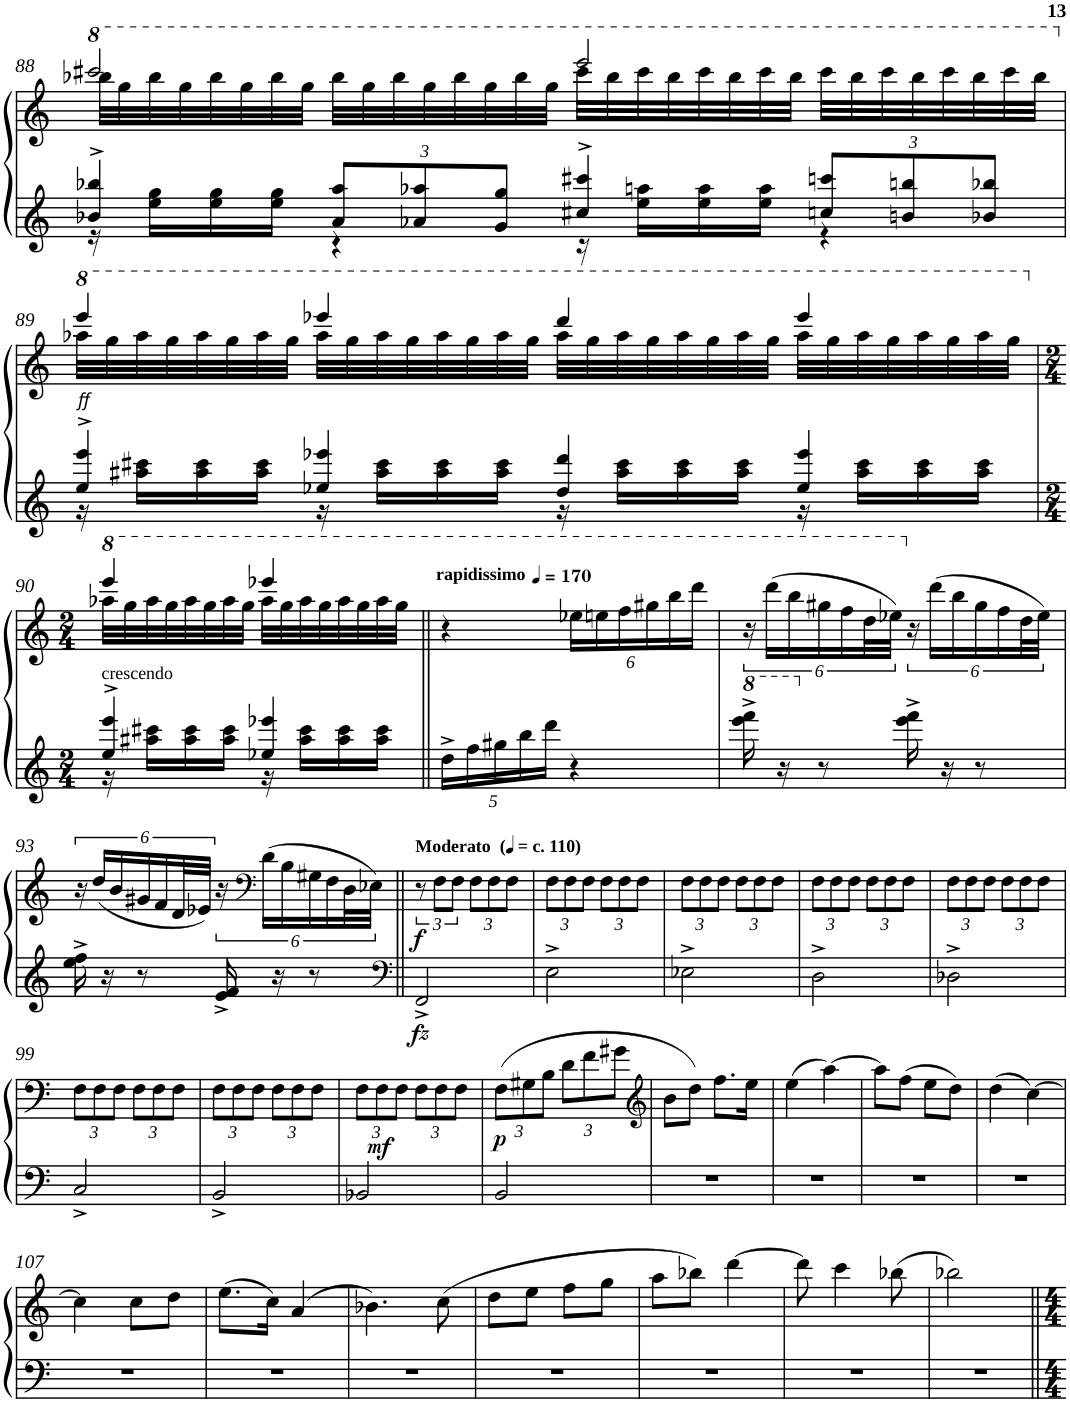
**kern	**kern	**dynam
*part1	*part1	*part1
*staff2	*staff1	*staff1/2
*I"Piano	*	*
*I'Pno	*	*
!!LO:PB:g=z
*clefG2	*clefG2	*
*k[]	*k[]	*
*M4/4	*M4/4	*
=88	=88	=88
*^	*	*
*	*	*8va	*
*	*	*^	*
4b-X/^> 4bb-X/^>	16r	2cccc#X/	32bbb-X\LLL	.
.	.	.	32ggg\	.
.	16ee\ 16gg\LL	.	32bbb-\	.
.	.	.	32ggg\	.
.	16ee\ 16gg\	.	32bbb-\	.
.	.	.	32ggg\	.
.	16ee\ 16gg\JJ	.	32bbb-\	.
.	.	.	32ggg\JJJ	.
*Xbrackettup	*	*	*	*
12a/ 12aa/L	4r	.	32bbb-\LLL	.
.	.	.	32ggg\	.
.	.	.	32bbb-\	.
12a-X/ 12aa-X/	.	.	.	.
.	.	.	32ggg\	.
.	.	.	32bbb-\	.
.	.	.	32ggg\	.
12g/ 12gg/J	.	.	.	.
.	.	.	32bbb-\	.
.	.	.	32ggg\JJJ	.
4cc#X/^> 4ccc#X/^>	16r	2eeee/	32cccc#\LLL	.
.	.	.	32bbb-\	.
.	16ee\ 16aan\LL	.	32cccc#\	.
.	.	.	32bbb-\	.
.	16ee\ 16aa\	.	32cccc#\	.
.	.	.	32bbb-\	.
.	16ee\ 16aa\JJ	.	32cccc#\	.
.	.	.	32bbb-\JJJ	.
12ccn/ 12cccn/L	4r	.	32cccc#\LLL	.
.	.	.	32bbb-\	.
.	.	.	32cccc#\	.
12bn/ 12bbn/	.	.	.	.
.	.	.	32bbb-\	.
.	.	.	32cccc#\	.
.	.	.	32bbb-\	.
12b-X/ 12bb-X/J	.	.	.	.
.	.	.	32cccc#\	.
.	.	.	32bbb-\JJJ	.
!!LO:LB:g=z	!!
=89	=89	=89	=89	=89
*	*	*X8va	*	*
*	*	*8va	*	*
!	!	!LO:TX:b:i:t=ff	!	!
4ee/^> 4eee/^>	16r	4eeee/	32aaa-X\LLL	.
.	.	.	32ggg\	.
.	16aa#X\ 16ccc#X\LL	.	32aaa-\	.
.	.	.	32ggg\	.
.	16aa#\ 16ccc#\	.	32aaa-\	.
.	.	.	32ggg\	.
.	16aa#\ 16ccc#\JJ	.	32aaa-\	.
.	.	.	32ggg\JJJ	.
4ee-X/ 4eee-X/	16r	4eeee-X/	32aaa-\LLL	.
.	.	.	32ggg\	.
.	16aa#\ 16ccc#\LL	.	32aaa-\	.
.	.	.	32ggg\	.
.	16aa#\ 16ccc#\	.	32aaa-\	.
.	.	.	32ggg\	.
.	16aa#\ 16ccc#\JJ	.	32aaa-\	.
.	.	.	32ggg\JJJ	.
4dd/ 4ddd/	16r	4dddd/	32aaa-\LLL	.
.	.	.	32ggg\	.
.	16aa#\ 16ccc#\LL	.	32aaa-\	.
.	.	.	32ggg\	.
.	16aa#\ 16ccc#\	.	32aaa-\	.
.	.	.	32ggg\	.
.	16aa#\ 16ccc#\JJ	.	32aaa-\	.
.	.	.	32ggg\JJJ	.
4ee-/ 4eee-/	16r	4eeee-/	32aaa-\LLL	.
.	.	.	32ggg\	.
.	16aa#\ 16ccc#\LL	.	32aaa-\	.
.	.	.	32ggg\	.
.	16aa#\ 16ccc#\	.	32aaa-\	.
.	.	.	32ggg\	.
.	16aa#\ 16ccc#\JJ	.	32aaa-\	.
.	.	.	32ggg\JJJ	.
!!LO:LB:g=z	!!
=90	=90	=90	=90	=90
*M2/4	*	*M2/4	*	*
*	*	*X8va	*	*
*	*	*8va	*	*
!LO:TX:a:t=crescendo	!	!	!	!
4ee/^> 4eee/^>	16r	4eeee/	32aaa-X\LLL	.
.	.	.	32ggg\	.
.	16aa#X\ 16ccc#X\LL	.	32aaa-\	.
.	.	.	32ggg\	.
.	16aa#\ 16ccc#\	.	32aaa-\	.
.	.	.	32ggg\	.
.	16aa#\ 16ccc#\JJ	.	32aaa-\	.
.	.	.	32ggg\JJJ	.
4ee-X/ 4eee-X/	16r	4eeee-X/	32aaa-\LLL	.
.	.	.	32ggg\	.
.	16aa#\ 16ccc#\LL	.	32aaa-\	.
.	.	.	32ggg\	.
.	16aa#\ 16ccc#\	.	32aaa-\	.
.	.	.	32ggg\	.
.	16aa#\ 16ccc#\JJ	.	32aaa-\	.
.	.	.	32ggg\JJJ	.
*v	*v	*	*	*
*	*v	*v	*
=91||	=91||	=91||
*	*MM170	*
*	*^	*
!	!LO:TX:a:B:t=rapidissimo	!	!
*	*v	*v	*
20dd^>\LL	4r	.
20ff\	.	.
20gg#X\	.	.
20bb\	.	.
20ddd\JJ	.	.
*	*Xbrackettup	*
4r	24eee-X\LL	.
.	24eeen\	.
.	24fff\	.
.	24ggg#X\	.
.	24bbb\	.
.	24dddd\JJ	.
=92	=92	=92
*8va	*	*
*	*brackettup	*
16eeee\^> 16ffff\^>	24r	.
.	(>24dddd\LL	.
16r	.	.
.	24bbb\	.
*X8va	*	*
8r	24ggg#X\	.
.	24fff\	.
.	48ddd\L	.
.	48eee-X\JJJ)	.
*	*X8va	*
16eee\^> 16fff\^>	24r	.
.	(>24ddd\LL	.
16r	.	.
.	24bb\	.
8r	24gg#\	.
.	24ff\	.
.	48dd\L	.
.	48ee-\JJJ)	.
!!LO:LB:g=z
=93	=93	=93
16ee\^> 16ff\^>	24r	.
.	(<24dd/LL	.
16r	.	.
.	24b/	.
8r	24g#X/	.
.	24f/	.
.	48d/L	.
.	48e-X/JJJ)	.
16e/^< 16f/^<	24r	.
*	*clefF4	*
.	(>24d\LL	.
16r	.	.
.	24B\	.
8r	24G#X\	.
.	24F\	.
.	48D\L	.
.	48E-X\JJJ)	.
=94||	=94||	=94||
*clefF4	*	*
!	!LO:TX:a:B:t=Moderato  (	!
!	!LO:TX:a:B:t=c. 110)	!
!	!	!LO:DY:b=2
!	!	!LO:DY:n=1:b
2FF^</	12r	fz f
.	12F\L	.
.	12F\J	.
*	*Xbrackettup	*
.	12F\L	.
.	12F\	.
.	12F\J	.
=95	=95	=95
2E^>\	12F\L	.
.	12F\	.
.	12F\J	.
.	12F\L	.
.	12F\	.
.	12F\J	.
=96	=96	=96
2E-X^>\	12F\L	.
.	12F\	.
.	12F\J	.
.	12F\L	.
.	12F\	.
.	12F\J	.
=97	=97	=97
2D^>\	12F\L	.
.	12F\	.
.	12F\J	.
.	12F\L	.
.	12F\	.
.	12F\J	.
=98	=98	=98
2D-X^>\	12F\L	.
.	12F\	.
.	12F\J	.
.	12F\L	.
.	12F\	.
.	12F\J	.
!!LO:LB:g=z
=99	=99	=99
2C^</	12F\L	.
.	12F\	.
.	12F\J	.
.	12F\L	.
.	12F\	.
.	12F\J	.
=100	=100	=100
2BB^</	12F\L	.
.	12F\	.
.	12F\J	.
.	12F\L	.
.	12F\	.
.	12F\J	.
=101	=101	=101
2BB-X/	12F\L	.
!	!	!LO:DY:b
.	12F\	mf
.	12F\J	.
.	12F\L	.
.	12F\	.
.	12F\J	.
=102	=102	=102
!	!	!LO:DY:b
2BB/	(>12F\L	p
.	12G#X\	.
.	12B\J	.
.	12d\L	.
.	12f\	.
.	12g#X\J	.
=103	=103	=103
*	*clefG2	*
2r	8b\L	.
.	8dd\J)	.
.	8.ff\L	.
.	16ee\Jk	.
=104	=104	=104
2r	(>4ee\	.
.	[4aa\)	.
=105	=105	=105
2r	8aa\L]	.
.	(>8ff\J	.
.	8ee\L	.
.	8dd\J)	.
=106	=106	=106
2r	(>4dd\	.
.	[4cc\)	.
!!LO:LB:g=z
=107	=107	=107
2r	4cc\]	.
.	8cc\L	.
.	8dd\J	.
=108	=108	=108
2r	(>8.ee\L	.
.	16cc\Jk)	.
.	(>4a/	.
=109	=109	=109
2r	4.b-X\)	.
.	(>8cc\	.
=110	=110	=110
2r	8dd\L	.
.	8ee\J	.
.	8ff\L	.
.	8gg\J	.
=111	=111	=111
2r	8aa\L	.
.	8bb-X\J)	.
.	[4ddd\	.
=112	=112	=112
2r	8ddd\]	.
.	4ccc\	.
.	(8bb-X\	.
=113	=113	=113
2r	2bb-X\)	.
=||	=||	=||
*-	*-	*-
